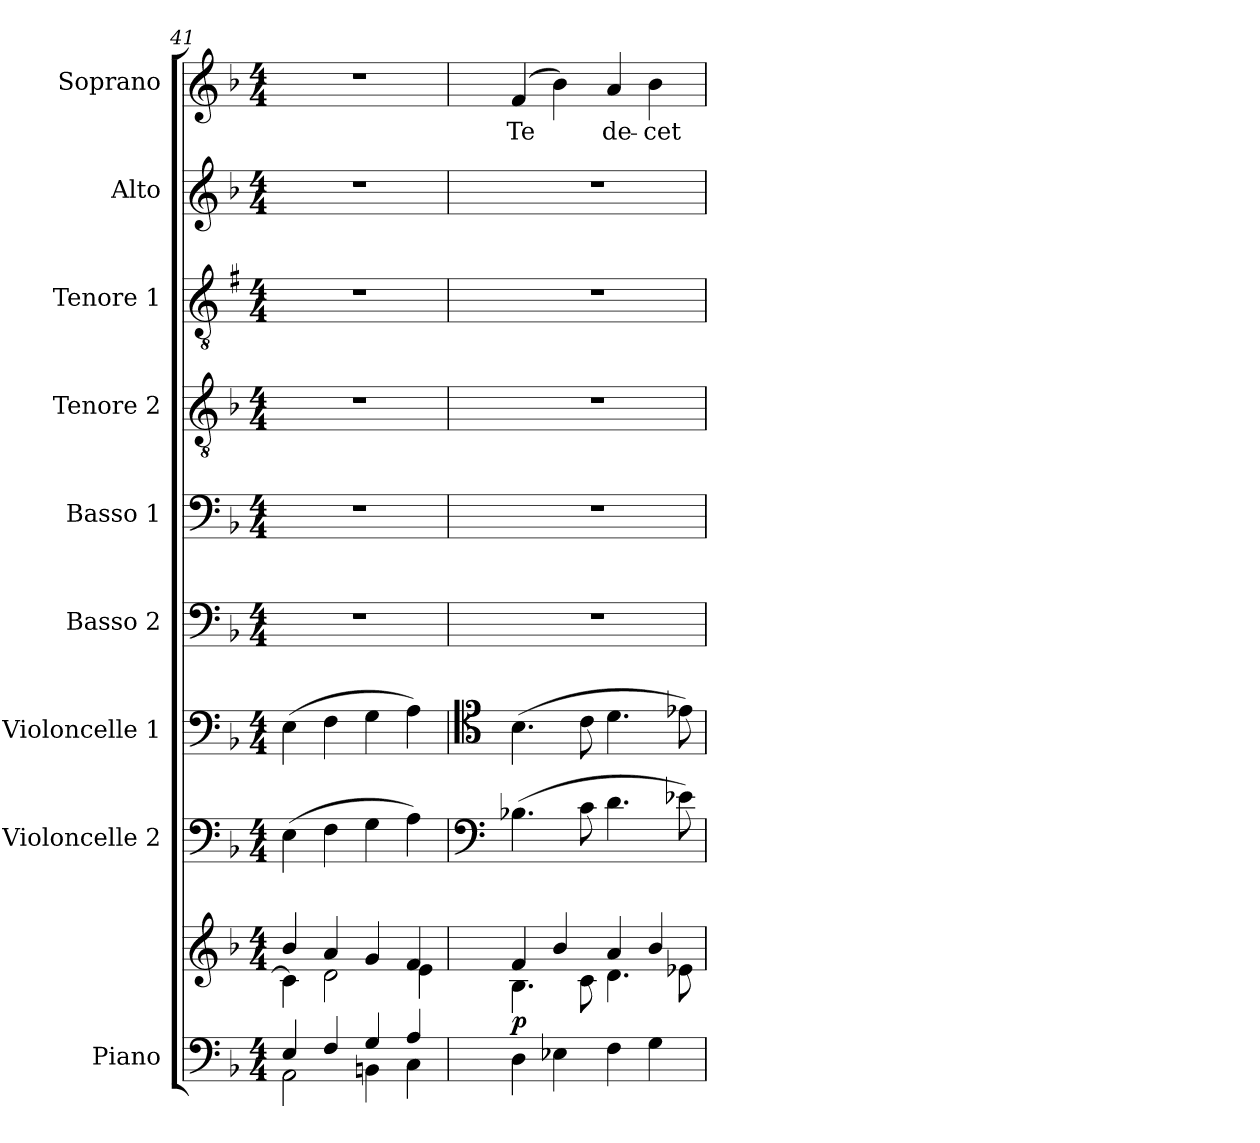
**kern	**kern	**dynam	**kern	**kern	**kern	**kern	**kern	**kern	**kern	**kern	**text	**dynam
*part9	*part9	*part9	*part8	*part7	*part6	*part5	*part4	*part3	*part2	*part1	*part1	*part1
*staff10	*staff9	*staff9/10	*staff8	*staff7	*staff6	*staff5	*staff4	*staff3	*staff2	*staff1	*staff1	*staff1
*I"Piano	*	*	*I"Violoncelle 2	*I"Violoncelle 1	*I"Basso 2	*I"Basso 1	*I"Tenore 2	*I"Tenore 1	*I"Alto	*I"Soprano	*	*
*I'Pno.	*	*	*I'Vlc 2	*I'Vlc 1	*I'B.2	*I'B.1	*I'T.2	*I'T.1	*I'A.	*I'S.	*	*
*clefF4	*clefG2	*	*clefF4	*clefF4	*clefF4	*clefF4	*clefGv2	*clefGv2	*clefG2	*clefG2	*	*
*	*	*	*	*	*	*	*	*ITrd1c2	*	*	*	*
*k[b-]	*k[b-]	*	*k[b-]	*k[b-]	*k[b-]	*k[b-]	*k[b-]	*k[b-]	*k[b-]	*k[b-]	*	*
*d:	*d:	*	*d:	*d:	*d:	*d:	*d:	*d:	*d:	*d:	*	*
*M4/4	*M4/4	*	*M4/4	*M4/4	*M4/4	*M4/4	*M4/4	*M4/4	*M4/4	*M4/4	*	*
=41	=41	=41	=41	=41	=41	=41	=41	=41	=41	=41	=41	=41
*^	*^	*	*	*	*	*	*	*	*	*	*	*
4E/	2AA\	4b-/	4c#\]	.	(>4E\	(>4E\	1r	1r	1r	1r	1r	1r	.	.
4F/	.	4a/	2d\	.	4F\	4F\	.	.	.	.	.	.	.	.
4G/	4BBn\	4g/	.	.	4G\	4G\	.	.	.	.	.	.	.	.
4A/	4C\	4f/	4e\	.	4A\)	4A\)	.	.	.	.	.	.	.	.
*v	*v	*	*	*	*	*	*	*	*	*	*	*	*	*
=42	=42	=42	=42	=42	=42	=42	=42	=42	=42	=42	=42	=42	=42
*	*	*	*	*clefF4	*clefC4	*	*	*	*	*	*	*	*
*^	*	*	*	*	*	*	*	*	*	*	*	*	*
!	!	!	!	!LO:DY:a=2	!	!	!	!	!	!	!	!	!LO:LY:b	!LO:DY:a
!	!	!	!	!	!	!	!	!	!	!	!	!	!	!LO:DY:n=1:a
*v	*v	*	*	*	*	*	*	*	*	*	*	*	*	*
4D\	4f/	4.B-\	p	(>4.B-X\	(>4.B-\	1r	1r	1r	1r	1r	(>4f/	Te	p other-dynamics
4E-X\	4b-/	.	.	.	.	.	.	.	.	.	4b-\)	.	.
.	.	8c\	.	8c\	8c\	.	.	.	.	.	.	.	.
!	!	!	!	!	!	!	!	!	!	!	!	!LO:LY:b	!
4F\	4a/	4.d\	.	4.d\	4.d\	.	.	.	.	.	4a/	de-	.
!	!	!	!	!	!	!	!	!	!	!	!	!LO:LY:b	!
4G\	4b-/	.	.	.	.	.	.	.	.	.	4b-\	-cet	.
.	.	8e-X\	.	8e-X\)	8e-X\)	.	.	.	.	.	.	.	.
*	*v	*v	*	*	*	*	*	*	*	*	*	*	*
=	=	=	=	=	=	=	=	=	=	=	=	=
*-	*-	*-	*-	*-	*-	*-	*-	*-	*-	*-	*-	*-
